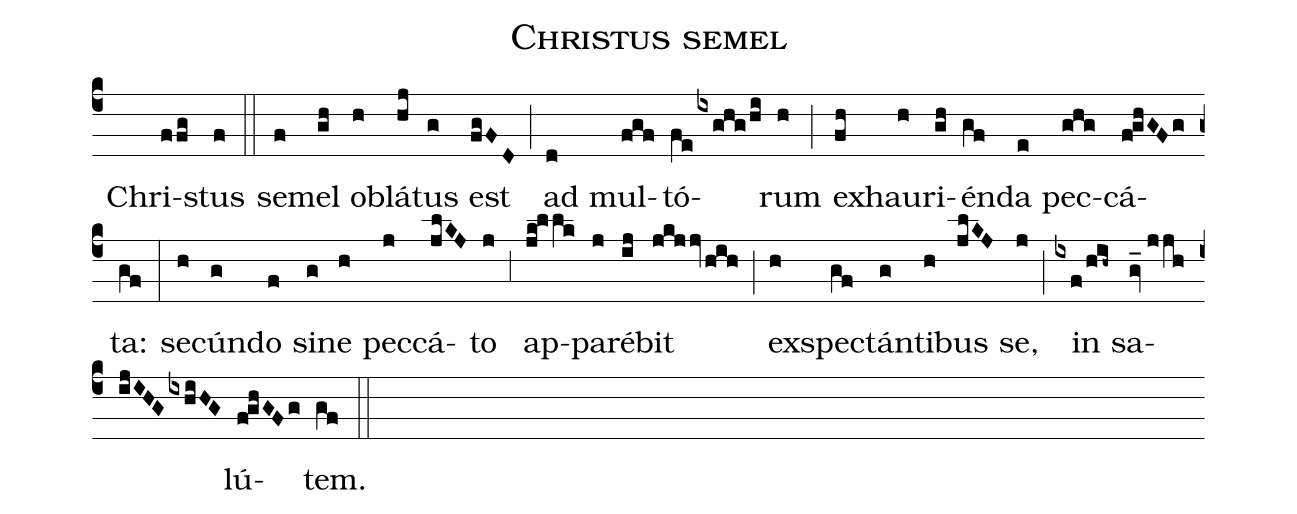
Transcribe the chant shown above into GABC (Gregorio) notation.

name:Christus semel;
mode:V;
office-part:Communiones;
%%
(c4) () Chri(ffg)stus(f) (::) se(f)mel(gh) o(h)blá(hj)tus(g) est(fgFD) (;) ad(d) mul(fgf)tó(fe/ixghg/hi)rum(h) (;) ex(fh)hau(h)ri(gh)én(gf)da(e) pec(ghg)cá(f!ghGFg)ta:(gf) (:) se(h)cún(g)do(f) si(g)ne(h) pec(j)cá(jlKJ)to(j) (,3) ap(jk!llk)pa(j)ré(ij)bit(jkjjv/hih) (;) ex(h)spe(gf)ctán(g)ti(h)bus(jlKJ) se,(j) (;) in(ixf/hih~) sa(gv_//jjh//ijIHG/ixhiHG)lú(f!ghGFg)tem.(gf) (::)
